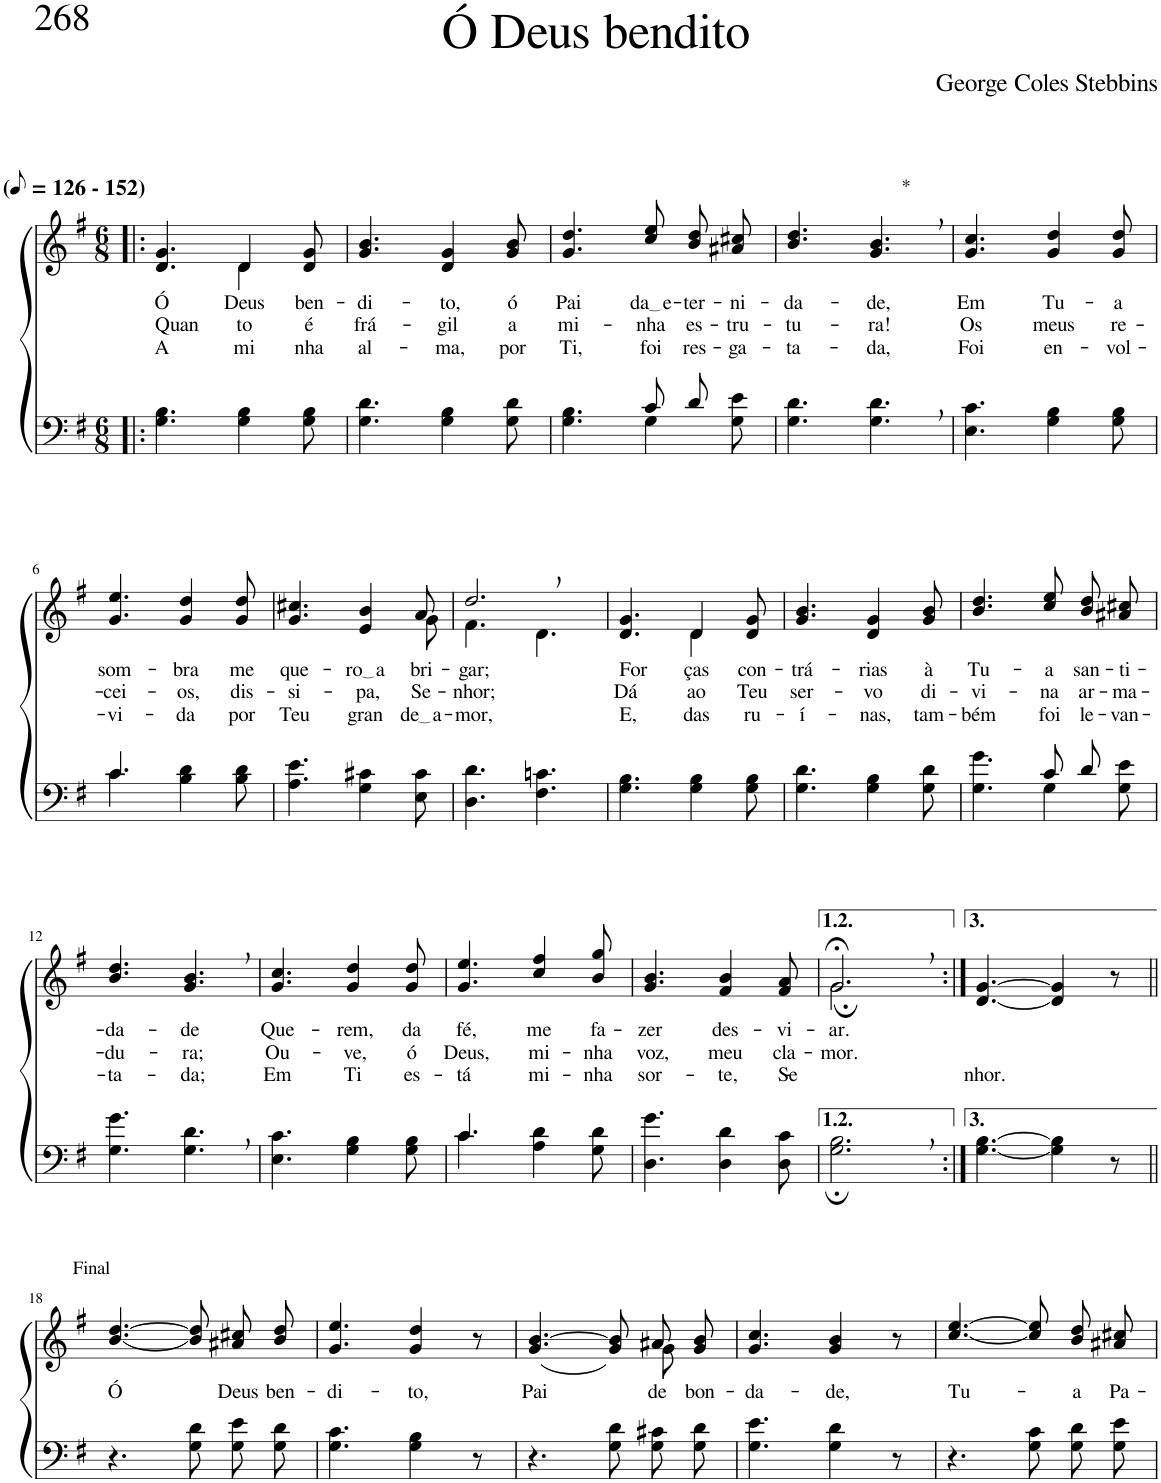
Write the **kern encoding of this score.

**kern	**kern	**text	**text	**text
*part2	*part1	*part1	*part1	*part1
*staff2	*staff1	*staff1	*staff1	*staff1
*I"Parte III e IV	*I"Parte I e II	*	*	*
*clefF4	*clefG2	*	*	*
*Trd1c2	*Trd1c2	*	*	*
*k[f#]	*k[f#]	*	*	*
*M6/8	*M6/8	*	*	*
*MM63	*MM63	*	*	*
=1!|:	=1!|:	=1!|:	=1!|:	=1!|:
!	!LO:TX:a:B:t=(	!	!	!
!	!LO:TX:a:B:t=- 152)	!	!	!
!	!	!LO:LY:b	!LO:LY:b	!LO:LY:b
*	*^	*	*	*
4.G\ 4.B\	4.d/ 4.g/	4.ryy	Ó	Quan-	A
!	!	!	!LO:LY:b	!LO:LY:b	!LO:LY:b
4G\ 4B\	4d/	4d\	Deus	-to	mi-
!	!	!	!LO:LY:b	!LO:LY:b	!LO:LY:b
8G\ 8B\	8d/ 8g/	8ryy	ben-	é	-nha
=2	=2	=2	=2	=2	=2
!	!	!	!LO:LY:b	!LO:LY:b	!LO:LY:b
*	*v	*v	*	*	*
4.G\ 4.d\	4.g/ 4.b/	-di-	frá-	al-
!	!	!LO:LY:b	!LO:LY:b	!LO:LY:b
4G\ 4B\	4d/ 4g/	-to,	-gil	-ma,
!	!	!LO:LY:b	!LO:LY:b	!LO:LY:b
8G\ 8d\	8g/ 8b/	ó	a	por
=3	=3	=3	=3	=3
*^	*	*	*	*
!	!	!	!LO:LY:b	!LO:LY:b	!LO:LY:b
4.ryy	4.G\ 4.B\	4.g/ 4.dd/	Pai	mi-	Ti,
!	!	!	!LO:LY:b	!LO:LY:b	!LO:LY:b
8c/L	4G\	8cc\ 8ee\L	da e	-nha	foi
!	!	!	!LO:LY:b	!LO:LY:b	!LO:LY:b
8d/J	.	8b\ 8dd\	-ter-	es-	res-
!	!	!	!LO:LY:b	!LO:LY:b	!LO:LY:b
8ryy	8G\ 8e\	8a#X\ 8cc#X\J	-ni-	-tru-	-ga-
=4	=4	=4	=4	=4	=4
!	!	!	!LO:LY:b	!LO:LY:b	!LO:LY:b
*v	*v	*	*	*	*
4.G\ 4.d\	4.b/ 4.dd/	-da-	-tu-	-ta-
!	!LO:TX:a:t=*	!	!	!
!	!	!LO:LY:b	!LO:LY:b	!LO:LY:b
4.G\, 4.d\,	4.g/, 4.b/,	-de,	-ra!	-da,
=5	=5	=5	=5	=5
!	!	!LO:LY:b	!LO:LY:b	!LO:LY:b
4.E\ 4.c\	4.g/ 4.cc/	Em	Os	Foi
!	!	!LO:LY:b	!LO:LY:b	!LO:LY:b
4G\ 4B\	4g/ 4dd/	Tu-	meus	en-
!	!	!LO:LY:b	!LO:LY:b	!LO:LY:b
8G\ 8B\	8g/ 8dd/	-a	re-	-vol-
!!LO:LB:g=z
=6	=6	=6	=6	=6
*^	*	*	*	*
!	!	!	!LO:LY:b	!LO:LY:b	!LO:LY:b
4.c/	4.c\	4.g/ 4.ee/	som-	-cei-	-vi-
!	!	!	!LO:LY:b	!LO:LY:b	!LO:LY:b
4.ryy	4B\ 4d\	4g/ 4dd/	-bra	-os,	-da
!	!	!	!LO:LY:b	!LO:LY:b	!LO:LY:b
.	8B\ 8d\	8g/ 8dd/	me	dis-	por
=7	=7	=7	=7	=7	=7
!	!	!	!LO:LY:b	!LO:LY:b	!LO:LY:b
*v	*v	*^	*	*	*
4.A\ 4.e\	4.g/ 4.cc#X/	8ryy	que-	-si-	Teu
!	!	!	!LO:LY:b	!LO:LY:b	!LO:LY:b
*	*v	*v	*	*	*
4G\ 4c#X\	4e/ 4b/	ro a	-pa,	gran-
*	*^	*	*	*
!	!	!	!LO:LY:b	!LO:LY:b	!LO:LY:b
8E\ 8c#\	8a/	8g\	bri-	Se-	de a
=8	=8	=8	=8	=8	=8
!	!	!	!LO:LY:b	!LO:LY:b	!LO:LY:b
4.D\ 4.d\	2.dd,/	4.f#\	-gar;	-nhor;	-mor,
4.F#\ 4.cn\	.	4.d\	.	.	.
=9	=9	=9	=9	=9	=9
!	!	!	!LO:LY:b	!LO:LY:b	!LO:LY:b
4.G\ 4.B\	4.d/ 4.g/	4.ryy	For-	Dá	E,
!	!	!	!LO:LY:b	!LO:LY:b	!LO:LY:b
4G\ 4B\	4d/	4d\	-ças	ao	das
!	!	!	!LO:LY:b	!LO:LY:b	!LO:LY:b
8G\ 8B\	8d/ 8g/	8ryy	con-	Teu	ru-
=10	=10	=10	=10	=10	=10
!	!	!	!LO:LY:b	!LO:LY:b	!LO:LY:b
*	*v	*v	*	*	*
4.G\ 4.d\	4.g/ 4.b/	-trá-	ser-	-í-
!	!	!LO:LY:b	!LO:LY:b	!LO:LY:b
4G\ 4B\	4d/ 4g/	-rias	-vo	nas,
!	!	!LO:LY:b	!LO:LY:b	!LO:LY:b
8G\ 8d\	8g/ 8b/	à	di-	tam-
=11	=11	=11	=11	=11
*^	*	*	*	*
!	!	!	!LO:LY:b	!LO:LY:b	!LO:LY:b
4.ryy	4.G\ 4.g\	4.b/ 4.dd/	Tu-	-vi-	-bém
!	!	!	!LO:LY:b	!LO:LY:b	!LO:LY:b
8c/L	4G\	8cc\ 8ee\L	-a	-na	foi
!	!	!	!LO:LY:b	!LO:LY:b	!LO:LY:b
8d/J	.	8b\ 8dd\	san-	ar-	le-
!	!	!	!LO:LY:b	!LO:LY:b	!LO:LY:b
8ryy	8G\ 8e\	8a#X\ 8cc#X\J	-ti-	-ma-	-van-
!!LO:LB:g=z
=12	=12	=12	=12	=12	=12
!	!	!	!LO:LY:b	!LO:LY:b	!LO:LY:b
*v	*v	*	*	*	*
4.G\ 4.g\	4.b/ 4.dd/	-da-	-du-	-ta-
!	!	!LO:LY:b	!LO:LY:b	!LO:LY:b
4.G\, 4.d\,	4.g/, 4.b/,	-de	-ra;	-da;
=13	=13	=13	=13	=13
!	!	!LO:LY:b	!LO:LY:b	!LO:LY:b
4.E\ 4.c\	4.g/ 4.cc/	Que-	Ou-	Em
!	!	!LO:LY:b	!LO:LY:b	!LO:LY:b
4G\ 4B\	4g/ 4dd/	-rem,	-ve,	Ti
!	!	!LO:LY:b	!LO:LY:b	!LO:LY:b
8G\ 8B\	8g/ 8dd/	da	ó	es-
=14	=14	=14	=14	=14
*^	*	*	*	*
!	!	!	!LO:LY:b	!LO:LY:b	!LO:LY:b
4.c/	4.c\	4.g/ 4.ee/	fé,	Deus,	-tá
!	!	!	!LO:LY:b	!LO:LY:b	!LO:LY:b
4.ryy	4A\ 4d\	4cc/ 4ff#/	me	mi-	mi-
!	!	!	!LO:LY:b	!LO:LY:b	!LO:LY:b
.	8G\ 8d\	8b/ 8gg/	fa-	-nha	-nha
=15	=15	=15	=15	=15	=15
!	!	!	!LO:LY:b	!LO:LY:b	!LO:LY:b
*v	*v	*	*	*	*
4.D\ 4.g\	4.g/ 4.b/	-zer	voz,	sor-
!	!	!LO:LY:b	!LO:LY:b	!LO:LY:b
4D\ 4d\	4f#/ 4b/	des-	meu	-te,
!	!	!LO:LY:b	!LO:LY:b	!LO:LY:b
8D\ 8c\	8f#/ 8a/	-vi-	cla-	Se-
=16	=16	=16	=16	=16
!	!	!LO:LY:b	!LO:LY:b	!
*	*^	*	*	*
2.G\;, 2.B\;,	2.g;<,\	2.g;/	-ar.	-mor.	.
=17:|!	=17:|!	=17:|!	=17:|!	=17:|!	=17:|!
!	!	!	!	!	!LO:LY:b
*	*v	*v	*	*	*
[4.G\ [4.B\	[4.d/ [4.g/	.	.	-nhor.
4G\] 4B\]	4d/] 4g/]	.	.	.
8r	8r	.	.	.
!!LO:LB:g=z
=18||	=18||	=18||	=18||	=18||
!	!LO:TX:a:t=Final	!	!	!
!	!	!LO:LY:b	!	!
4.r	[4.b/ [4.dd/	Ó	.	.
8G\ 8d\L	8b]\ 8dd]\L	.	.	.
!	!	!LO:LY:b	!	!
8G\ 8e\	8a#X\ 8cc#X\	Deus	.	.
!	!	!LO:LY:b	!	!
8G\ 8d\J	8b\ 8dd\J	ben-	.	.
=19	=19	=19	=19	=19
!	!	!LO:LY:b	!	!
4.G\ 4.c\	4.g/ 4.ee/	-di-	.	.
!	!	!LO:LY:b	!	!
4G\ 4B\	4g/ 4dd/	-to,	.	.
8r	8r	.	.	.
=20	=20	=20	=20	=20
!	!	!LO:LY:b	!	!
*	*^	*	*	*
4.r	[4.g/ [4.b/	2ryy	Pai	.	.
8G\ 8d\L	8g]/ 8b]/L	.	.	.	.
!	!	!	!LO:LY:b	!	!
8G\ 8c#X\	8a#X/	8g\	de	.	.
!	!	!	!LO:LY:b	!	!
8G\ 8d\J	8g/ 8b/J	8ryy	bon-	.	.
=21	=21	=21	=21	=21	=21
!	!	!	!LO:LY:b	!	!
*	*v	*v	*	*	*
4.G\ 4.e\	4.g/ 4.cc/	-da-	.	.
!	!	!LO:LY:b	!	!
4G\ 4d\	4g/ 4b/	-de,	.	.
8r	8r	.	.	.
=22	=22	=22	=22	=22
!	!	!LO:LY:b	!	!
4.r	[4.cc/ [4.ee/	Tu-	.	.
8G\ 8c\L	8cc]\ 8ee]\L	.	.	.
!	!	!LO:LY:b	!	!
8G\ 8d\	8b\ 8dd\	a	.	.
!	!	!LO:LY:b	!	!
8G\ 8e\J	8a#X\ 8cc#X\J	Pa-	.	.
=	=	=	=	=
*-	*-	*-	*-	*-
